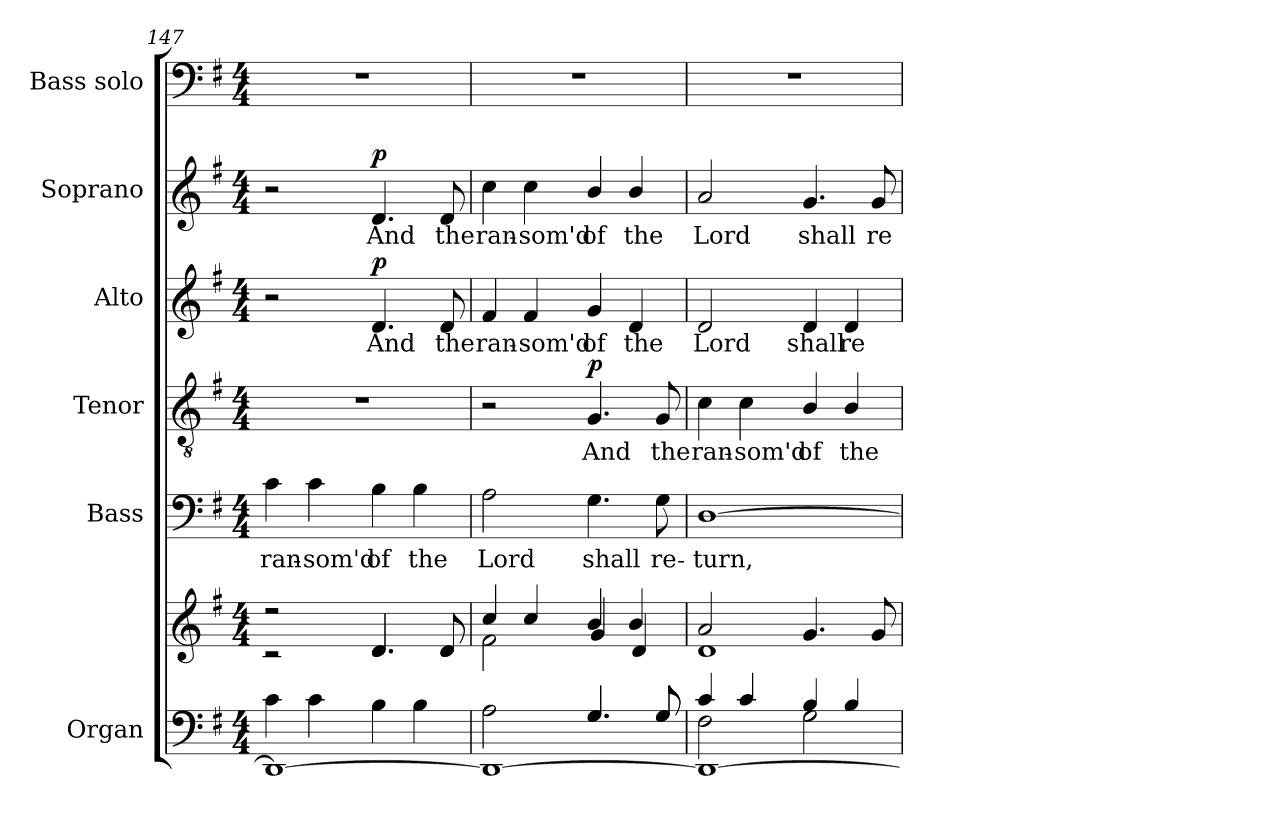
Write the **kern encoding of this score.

**kern	**kern	**kern	**text	**kern	**text	**dynam	**kern	**text	**dynam	**kern	**text	**dynam	**kern
*part6	*part6	*part5	*part5	*part4	*part4	*part4	*part3	*part3	*part3	*part2	*part2	*part2	*part1
*staff7	*staff6	*staff5	*staff5	*staff4	*staff4	*staff4	*staff3	*staff3	*staff3	*staff2	*staff2	*staff2	*staff1
*I"Organ	*	*I"Bass	*	*I"Tenor	*	*	*I"Alto	*	*	*I"Soprano	*	*	*I"Bass solo
*	*	*I'B	*	*I'T	*	*	*I'A	*	*	*I'S	*	*	*I'B
*clefF4	*clefG2	*clefF4	*	*clefGv2	*	*	*clefG2	*	*	*clefG2	*	*	*clefF4
*k[f#]	*k[f#]	*k[f#]	*	*k[f#]	*	*	*k[f#]	*	*	*k[f#]	*	*	*k[f#]
*G:	*G:	*G:	*	*G:	*	*	*G:	*	*	*G:	*	*	*G:
*M4/4	*M4/4	*M4/4	*	*M4/4	*	*	*M4/4	*	*	*M4/4	*	*	*M4/4
=147	=147	=147	=147	=147	=147	=147	=147	=147	=147	=147	=147	=147	=147
*^	*^	*	*	*	*	*	*	*	*	*	*	*	*
*	*^	*	*	*	*	*	*	*	*	*	*	*	*	*	*
!	!	!	!	!	!	!LO:LY:b	!	!	!	!	!	!	!	!	!	!
4c\	1ryy	1DD\_	2r	2r	4c	ran-	1r	.	.	2r	.	.	2r	.	.	1r
!	!	!	!	!	!	!LO:LY:b	!	!	!	!	!	!	!	!	!	!
4c\	.	.	.	.	4c	-som'd	.	.	.	.	.	.	.	.	.	.
!	!	!	!	!	!	!LO:LY:b	!	!	!	!	!LO:LY:b	!LO:DY:b	!	!LO:LY:b	!LO:DY:b	!
4B\	.	.	4.d/	4.d/	4B	of	.	.	.	4.d	And	p	4.d	And	p	.
!	!	!	!	!	!	!LO:LY:b	!	!	!	!	!	!	!	!	!	!
4B\	.	.	.	.	4B	the	.	.	.	.	.	.	.	.	.	.
!	!	!	!	!	!	!	!	!	!	!	!LO:LY:b	!	!	!LO:LY:b	!	!
.	.	.	8d/	8d/	.	.	.	.	.	8d	the	.	8d	the	.	.
=148	=148	=148	=148	=148	=148	=148	=148	=148	=148	=148	=148	=148	=148	=148	=148	=148
!	!	!	!	!	!	!LO:LY:b	!	!	!	!	!LO:LY:b	!	!	!LO:LY:b	!	!
2A\	2ryy	1DD\_	4cc/	2f#\	2A	Lord	2r	.	.	4f#	ran-	.	4cc	ran-	.	1r
!	!	!	!	!	!	!	!	!	!	!	!LO:LY:b	!	!	!LO:LY:b	!	!
.	.	.	4cc/	.	.	.	.	.	.	4f#	-som'd	.	4cc	-som'd	.	.
!	!	!	!	!	!	!LO:LY:b	!	!LO:LY:b	!LO:DY:b	!	!LO:LY:b	!	!	!LO:LY:b	!	!
4.G/	4.G/	.	4b/	4g/	4.G	shall	4.G	And	p	4g	of	.	4b/	of	.	.
!	!	!	!	!	!	!	!	!	!	!	!LO:LY:b	!	!	!LO:LY:b	!	!
.	.	.	4b/	4d/	.	.	.	.	.	4d	the	.	4b/	the	.	.
!	!	!	!	!	!	!LO:LY:b	!	!LO:LY:b	!	!	!	!	!	!	!	!
8G/	8G/	.	.	.	8G	re-	8G	the	.	.	.	.	.	.	.	.
=149	=149	=149	=149	=149	=149	=149	=149	=149	=149	=149	=149	=149	=149	=149	=149	=149
!	!	!	!	!	!	!LO:LY:b	!	!LO:LY:b	!	!	!LO:LY:b	!	!	!LO:LY:b	!	!
4c/	2F#\	1DD\_	2a/	1d\	[1D	-turn,	4c	ran-	.	2d	Lord	.	2a	Lord	.	1r
!	!	!	!	!	!	!	!	!LO:LY:b	!	!	!	!	!	!	!	!
4c/	.	.	.	.	.	.	4c	-som'd	.	.	.	.	.	.	.	.
!	!	!	!	!	!	!	!	!LO:LY:b	!	!	!LO:LY:b	!	!	!LO:LY:b	!	!
4B/	2G\	.	4.g/	.	.	.	4B/	of	.	4d	shall	.	4.g	shall	.	.
!	!	!	!	!	!	!	!	!LO:LY:b	!	!	!LO:LY:b	!	!	!	!	!
4B/	.	.	.	.	.	.	4B/	the	.	4d	re-	.	.	.	.	.
!	!	!	!	!	!	!	!	!	!	!	!	!	!	!LO:LY:b	!	!
.	.	.	8g/	.	.	.	.	.	.	.	.	.	8g	re-	.	.
*v	*v	*v	*	*	*	*	*	*	*	*	*	*	*	*	*	*
*	*v	*v	*	*	*	*	*	*	*	*	*	*	*	*
=	=	=	=	=	=	=	=	=	=	=	=	=	=
*-	*-	*-	*-	*-	*-	*-	*-	*-	*-	*-	*-	*-	*-
